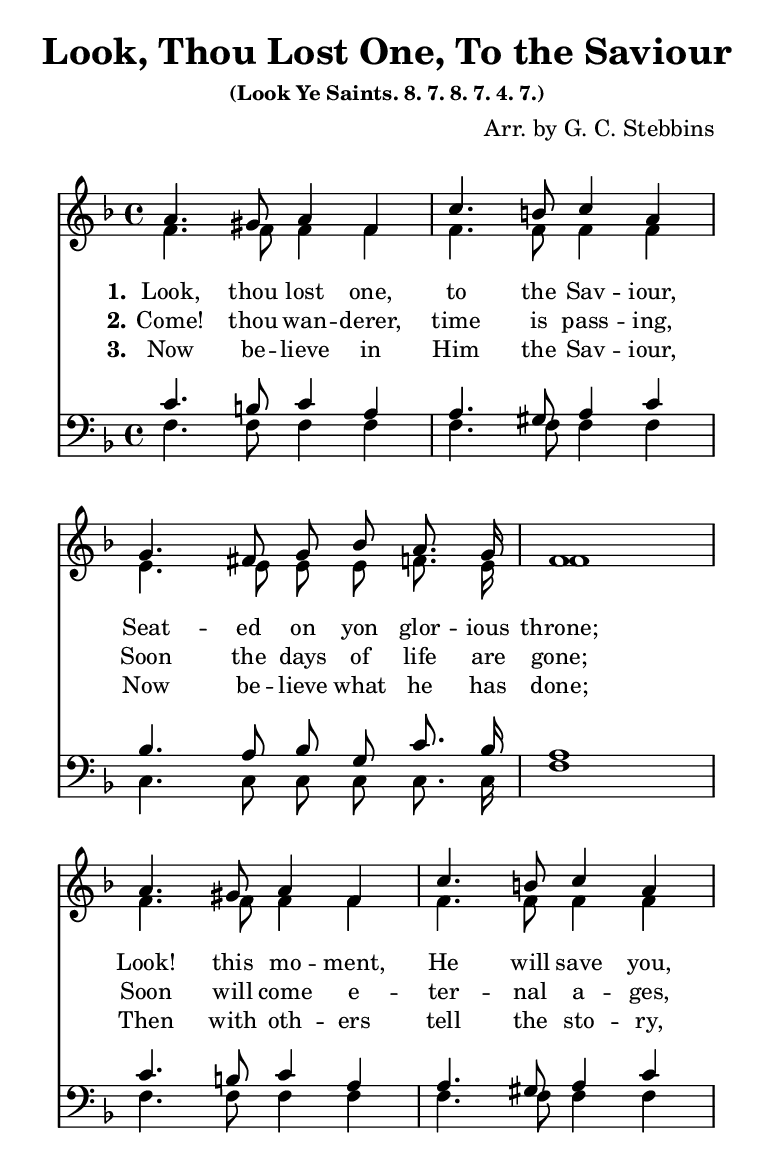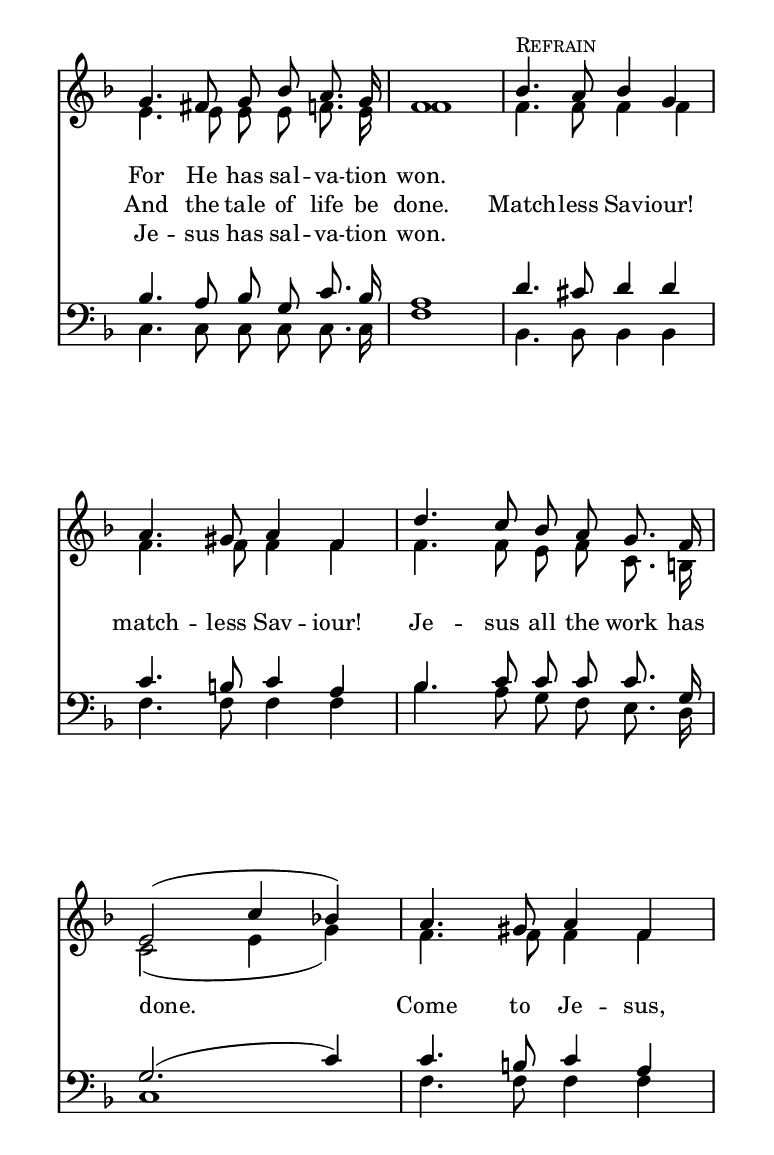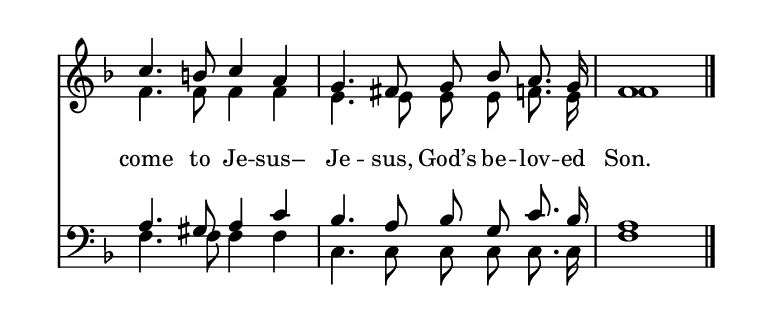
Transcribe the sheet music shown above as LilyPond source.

\include "common/global.ily"
\paper {
  \include "common/paper.ily"
  %ragged-bottom = ##t
  %ragged-last-bottom = ##t
  %systems-per-page = ##f
  %page-count = ##f
}

\header{
  title = "Look, Thou Lost One, To the Saviour"
  subsubtitle = "(Look Ye Saints. 8. 7. 8. 7. 4. 7.)"
  %meter = "8.7.8.7.4.7."
  %poet = ""
  composer = "Arr. by G. C. Stebbins"
  %copyright = ""
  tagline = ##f
}

patternAA = { c4. c8 c4 c4 | c4. c8 c4 c4 }
patternBA = { c4. c8 c8 c8 c8. c16 | c1 }
patternBB = { c4. c8 c8 c8 c8. c16 | c2( c4 c4) }
patternBC = { c4. c8 c8 c8 c8. c16 | c2.( c4) }

global = {
  \include "common/overrides.ily"
  \override Staff.TimeSignature.style = #'()
  \time 4/4
  \override Score.MetronomeMark.transparent = ##t % hide all fermata changes too
  \tempo 4=95
  \key f \major
  \autoBeamOff
}

notesSoprano = {
\global
\relative c'' {

  \changePitch \patternAA { a gis a f | c' b c a }
  \changePitch \patternBA { g fis g bes a g | f }
  \changePitch \patternAA { a gis a f | c' b c a }
  \changePitch \patternBA { g fis g bes a g | f }

  << s^\markup { \small \caps "Refrain" }
  \changePitch \patternAA { bes a bes g | a gis a f } >>
  \changePitch \patternBB { d' c bes a g f | e c' bes! }
  \changePitch \patternAA { a gis a f | c' b c a }
  \changePitch \patternBA { g fis g bes a g | f }

  \bar "|."

}
}

notesAlto = {
\global
\relative e' {

  \changePitch \patternAA { f f f f | f f f f }
  \changePitch \patternBA { e e e e f! e | f }
  \changePitch \patternAA { f f f f | f f f f }
  \changePitch \patternBA { e e e e f! e | f }

  \changePitch \patternAA { f f f f | f f f f }
  \changePitch \patternBB { f f e f c b! | c e g }
  \changePitch \patternAA { f f f f | f f f f }
  \changePitch \patternBA { e e e e f! e | f }

}
}

notesTenor = {
\global
\relative a {

  \changePitch \patternAA { c b c a | a gis a c }
  \changePitch \patternBA { bes a bes g c bes | a }
  \changePitch \patternAA { c b c a | a gis a c }
  \changePitch \patternBA { bes a bes g c bes | a }

  \changePitch \patternAA { d cis d d | c b c a }
  \changePitch \patternBC { bes c c c c g | g c }
  \changePitch \patternAA { c b c a | a gis a c }
  \changePitch \patternBA { bes a bes g c bes | a }

}
}

notesBass = {
\global
\relative f {

  \changePitch \patternAA { f f f f | f f f f }
  \changePitch \patternBA { c c c c c c | f }
  \changePitch \patternAA { f f f f | f f f f }
  \changePitch \patternBA { c c c c c c | f }

  \changePitch \patternAA { bes, bes bes bes | f' f f f }
  \changePitch \patternBA { bes a g f e d | c }
  \changePitch \patternAA { f f f f | f f f f }
  \changePitch \patternBA { c c c c c c | f }

}
}

Refrain = \lyricmode {

Match -- less Sav -- iour! match -- less Sav -- iour!
Je -- sus all the work has done.
Come to Je -- sus, come to Je -- sus–
Je -- sus, God’s be -- lov -- ed Son.

}

wordsA = \lyricmode {
\set stanza = "1."

Look, thou lost one, to the Sav -- iour,
Seat -- ed on yon glor -- ious throne;
Look! this mo -- ment, He will save you,
For He has sal -- va -- tion won.

}

wordsB = \lyricmode {
\set stanza = "2."

Come! thou wan -- derer, time is pass -- ing,
Soon the days of life are gone;
Soon will come e -- ter -- nal a -- ges,
And the tale of life be done.

\Refrain

}

wordsC = \lyricmode {
\set stanza = "3."

Now be -- lieve in Him the Sav -- iour,
Now be -- lieve what he has done;
Then with oth -- ers tell the sto -- ry,
Je -- sus has sal -- va -- tion won.

}

\score {
  \context ChoirStaff <<
    \context Staff = upper <<
      \set ChoirStaff.systemStartDelimiter = #'SystemStartBar
      \context Voice  = sopranos { \voiceOne << \notesSoprano >> }
      \context Voice  = altos { \voiceTwo << \notesAlto >> }
      \context Lyrics = one   \lyricsto sopranos \wordsA
      \context Lyrics = two   \lyricsto sopranos \wordsB
      \context Lyrics = three \lyricsto sopranos \wordsC
    >>
    \context Staff = men <<
      \clef bass
      \context Voice  = tenors { \voiceOne << \notesTenor >> }
      \context Voice  = basses { \voiceTwo << \notesBass >> }
    >>
  >>
  \layout {
    \include "common/layout.ily"
  }
  \midi{
    \include "common/midi.ily"
  }
}

\version "2.18.0"  % necessary for upgrading to future LilyPond versions.

% vi:set et ts=2 sw=2 ai nocindent syntax=lilypond
